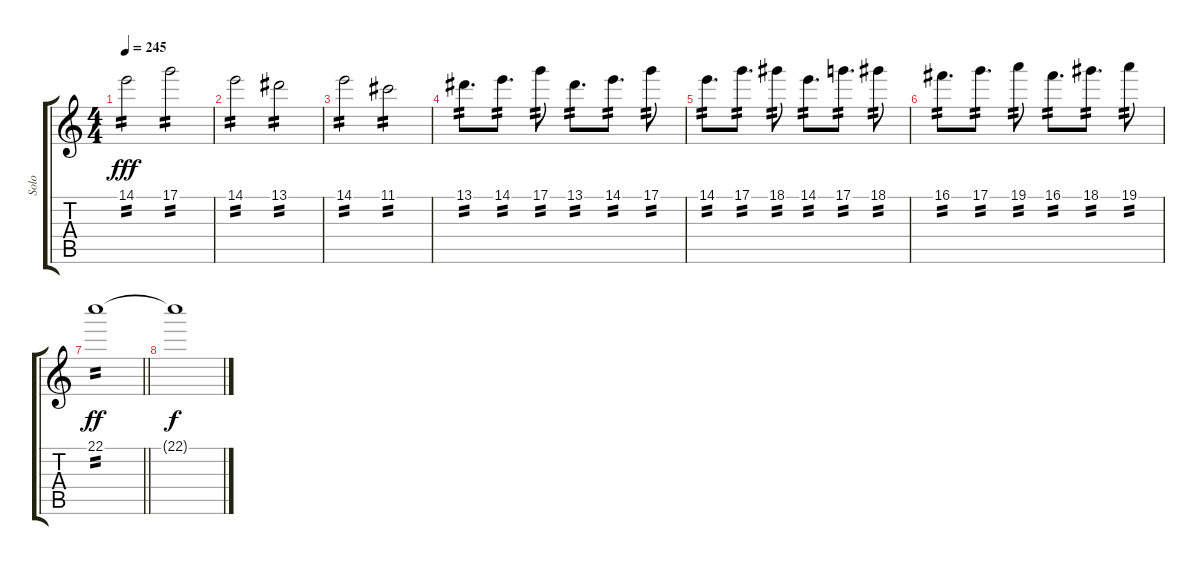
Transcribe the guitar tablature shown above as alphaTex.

\track ("Solo" "Solo") {instrument distortionguitar}
\staff {score tabs}
\tuning (D4 A3 F3 C3 G2 C2) {hide}
\ts (4 4)
\tempo 245
\clef g2
\ks c
14.1.2{tp 2 dy fff} 17.1.2{tp 2} |
14.1.2{tp 2} 13.1.2{tp 2} |
14.1.2{tp 2} 11.1.2{tp 2} |
13.1.8{d tp 2} 14.1.8{d tp 2} 17.1.8{tp 2} 13.1.8{d tp 2} 14.1.8{d tp 2} 17.1.8{tp 2} |
14.1.8{d tp 2} 17.1.8{d tp 2} 18.1.8{tp 2} 14.1.8{d tp 2} 17.1.8{d tp 2} 18.1.8{tp 2} |
16.1.8{d tp 2} 17.1.8{d tp 2} 19.1.8{tp 2} 16.1.8{d tp 2} 18.1.8{d tp 2} 19.1.8{tp 2} |
\barLineRight lightlight
22.1.1{tp 2 dy ff} |
22.1{t}.1{dy f}
